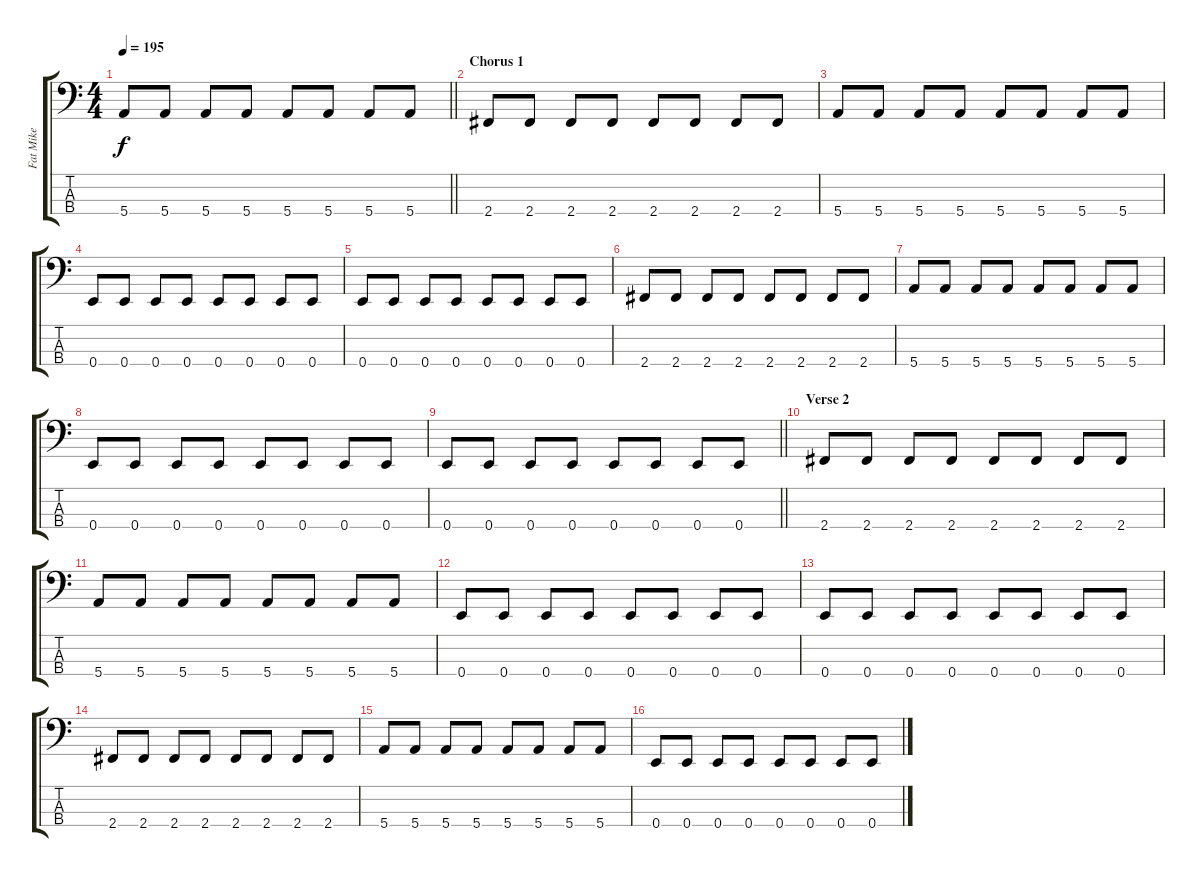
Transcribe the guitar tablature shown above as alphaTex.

\track ("Fat Mike" "Fat Mike") {instrument electricbassfinger}
\staff {score tabs}
\tuning (G2 D2 A1 E1) {hide}
\ts (4 4)
\tempo 195
\clef f4
\barLineRight lightlight
\ks c
5.4.8{dy f} 5.4.8 5.4.8 5.4.8 5.4.8 5.4.8 5.4.8 5.4.8 |
\section ("" "Chorus 1")
2.4.8 2.4.8 2.4.8 2.4.8 2.4.8 2.4.8 2.4.8 2.4.8 |
5.4.8 5.4.8 5.4.8 5.4.8 5.4.8 5.4.8 5.4.8 5.4.8 |
0.4.8 0.4.8 0.4.8 0.4.8 0.4.8 0.4.8 0.4.8 0.4.8 |
0.4.8 0.4.8 0.4.8 0.4.8 0.4.8 0.4.8 0.4.8 0.4.8 |
2.4.8 2.4.8 2.4.8 2.4.8 2.4.8 2.4.8 2.4.8 2.4.8 |
5.4.8 5.4.8 5.4.8 5.4.8 5.4.8 5.4.8 5.4.8 5.4.8 |
0.4.8 0.4.8 0.4.8 0.4.8 0.4.8 0.4.8 0.4.8 0.4.8 |
\barLineRight lightlight
0.4.8 0.4.8 0.4.8 0.4.8 0.4.8 0.4.8 0.4.8 0.4.8 |
\section ("" "Verse 2")
2.4.8 2.4.8 2.4.8 2.4.8 2.4.8 2.4.8 2.4.8 2.4.8 |
5.4.8 5.4.8 5.4.8 5.4.8 5.4.8 5.4.8 5.4.8 5.4.8 |
0.4.8 0.4.8 0.4.8 0.4.8 0.4.8 0.4.8 0.4.8 0.4.8 |
0.4.8 0.4.8 0.4.8 0.4.8 0.4.8 0.4.8 0.4.8 0.4.8 |
2.4.8 2.4.8 2.4.8 2.4.8 2.4.8 2.4.8 2.4.8 2.4.8 |
5.4.8 5.4.8 5.4.8 5.4.8 5.4.8 5.4.8 5.4.8 5.4.8 |
0.4.8 0.4.8 0.4.8 0.4.8 0.4.8 0.4.8 0.4.8 0.4.8
